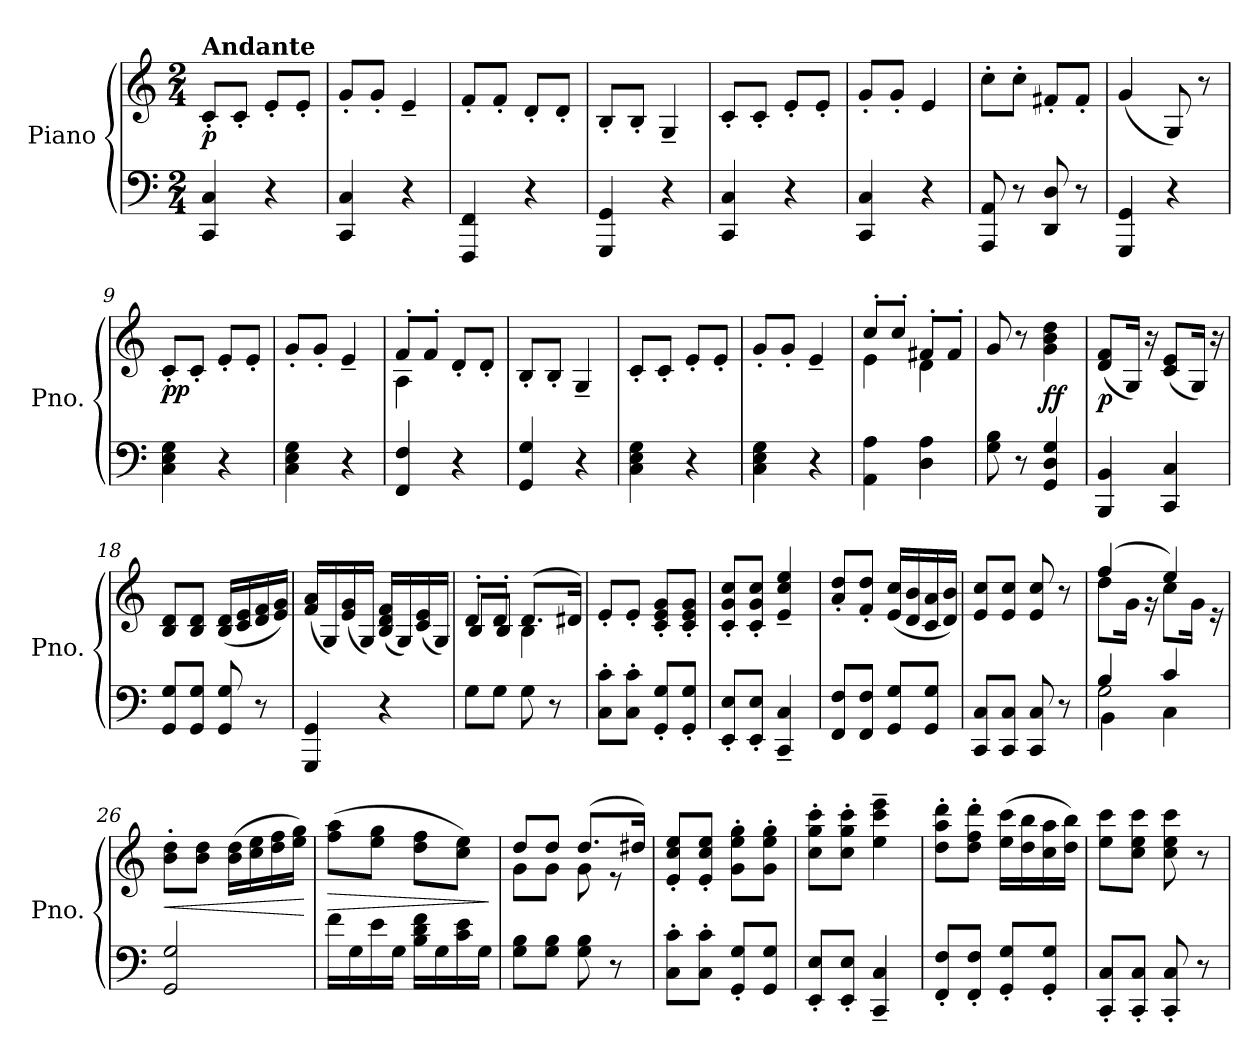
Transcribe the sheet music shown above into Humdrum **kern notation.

**kern	**kern	**dynam
*part1	*part1	*part1
*staff2	*staff1	*staff1/2
*I"Piano	*	*
*I'Pno.	*	*
*clefF4	*clefG2	*
*k[]	*k[]	*
*M2/4	*M2/4	*
=1	=1	=1
!	!LO:TX:a:B:t=Andante	!
!	!	!LO:DY:b
4CC/ 4C/	8c'/L	p
.	8c'/J	.
4r	8e'/L	.
.	8e'/J	.
=2	=2	=2
4CC/ 4C/	8g'/L	.
.	8g'/J	.
4r	4e~/	.
=3	=3	=3
4FFF/ 4FF/	8f'/L	.
.	8f'/J	.
4r	8d'/L	.
.	8d'/J	.
=4	=4	=4
4GGG/ 4GG/	8B'/L	.
.	8B'/J	.
4r	4G~/	.
=5	=5	=5
4CC/ 4C/	8c'/L	.
.	8c'/J	.
4r	8e'/L	.
.	8e'/J	.
=6	=6	=6
4CC/ 4C/	8g'/L	.
.	8g'/J	.
4r	4e/	.
!!LO:LB:g=z
=7	=7	=7
8AAA/ 8AA/	8cc'\L	.
8r	8cc'\J	.
8DD/ 8D/	8f#X'/L	.
8r	8f#'/J	.
=8	=8	=8
4GGG/ 4GG/	(<4g/	.
4r	8G/)	.
.	8r	.
=9	=9	=9
!	!	!LO:DY:b
4C\ 4E\ 4G\	8c'/L	pp
.	8c'/J	.
4r	8e'/L	.
.	8e'/J	.
=10	=10	=10
4C\ 4E\ 4G\	8g'/L	.
.	8g'/J	.
4r	4e~/	.
=11	=11	=11
*	*^	*
4FF/ 4F/	8f'/L	4A\	.
.	8f'/J	.	.
4r	8d'/L	4ryy	.
.	8d'/J	.	.
*	*v	*v	*
=12	=12	=12
4GG/ 4G/	8B'/L	.
.	8B'/J	.
4r	4G~/	.
!!LO:LB:g=z
=13	=13	=13
4C\ 4E\ 4G\	8c'/L	.
.	8c'/J	.
4r	8e'/L	.
.	8e'/J	.
=14	=14	=14
4C\ 4E\ 4G\	8g'/L	.
.	8g'/J	.
4r	4e~/	.
=15	=15	=15
*	*^	*
4AA\ 4A\	8cc'/L	4e\	.
.	8cc'/J	.	.
4D\ 4A\	8f#X'/L	4d\	.
.	8f#'/J	.	.
*	*v	*v	*
=16	=16	=16
8G\ 8B\	8g/	.
8r	8r	.
!	!	!LO:DY:b
4GG/ 4D/ 4G/	4g\ 4b\ 4dd\	ff
=17	=17	=17
!	!	!LO:DY:b
4BBB/ 4BB/	(<8d/ 8f/L	p
.	16G/Jk)	.
.	16r	.
4CC/ 4C/	(<8c/ 8e/L	.
.	16G/Jk)	.
.	16r	.
=18	=18	=18
8GG/ 8G/L	8B/ 8d/L	.
8GG/ 8G/J	8B/ 8d/J	.
8GG/ 8G/	(<16B/ 16d/LL	.
.	16c/ 16e/	.
8r	16d/ 16f/	.
.	16e/ 16g/JJ)	.
!!LO:LB:g=z
=19	=19	=19
4GGG/ 4GG/	(<16f/ 16a/LL	.
.	16G/)	.
.	(<16e/ 16g/	.
.	16G/JJ)	.
4r	(<16B/ 16d/ 16f/LL	.
.	16G/)	.
.	(<16c/ 16e/	.
.	16G/JJ)	.
=20	=20	=20
*	*^	*
8G\L	8d'/L	8B/L	.
8G\J	8d'/J	8B/J	.
8G\	(>8.d/L	4B\	.
8r	.	.	.
.	16d#X/Jk)	.	.
*	*v	*v	*
=21	=21	=21
8C\' 8c\'L	8e'/L	.
8C\' 8c\'J	8e'/J	.
8GG/' 8G/'L	8c/' 8e/' 8g/'L	.
8GG/' 8G/'J	8c/' 8e/' 8g/'J	.
=22	=22	=22
8EE/' 8E/'L	8c/' 8g/' 8cc/'L	.
8EE/' 8E/'J	8c/' 8g/' 8cc/'J	.
4CC/~ 4C/~	4e/~ 4cc/~ 4ee/~	.
=23	=23	=23
8FF/ 8F/L	8a/' 8dd/'L	.
8FF/ 8F/J	8f/' 8dd/'J	.
8GG/ 8G/L	(<16e/ 16cc/LL	.
.	16d/ 16b/	.
8GG/ 8G/J	16c/ 16a/	.
.	16d/ 16b/JJ)	.
=24	=24	=24
8CC/ 8C/L	8e/ 8cc/L	.
8CC/ 8C/J	8e/ 8cc/J	.
8CC/ 8C/	8e/ 8cc/	.
8r	8r	.
!!LO:LB:g=z
=25	=25	=25
*^	*^	*
*	*^	*	*	*
2G\	4BB\	4B/	(>4ff/	8dd\L	.
.	.	.	.	16g\Jk	.
.	.	.	.	16r	.
.	4C\	4c/	4ee/)	8cc\L	.
.	.	.	.	16g\Jk	.
.	.	.	.	16r	.
*v	*v	*v	*	*	*
=26	=26	=26	=26
!	!	!	!LO:HP:b
*	*v	*v	*
2GG/ 2G/	8b\' 8dd\'L	<
.	8b\ 8dd\J	.
.	(>16b\ 16dd\LL	.
.	16cc\ 16ee\	.
.	16dd\ 16ff\	.
.	16ee\ 16gg\JJ)	.
.	.	[
=27	=27	=27
!	!	!LO:HP:b
16f\LL	(>8ff\ 8aa\L	>
16G\	.	.
16e\	8ee\ 8gg\J	.
16G\JJ	.	.
16B\ 16d\ 16f\LL	8dd\ 8ff\L	.
16G\	.	.
16c\ 16e\	8cc\ 8ee\J)	.
16G\JJ	.	.
.	.	]
=28	=28	=28
*	*^	*
8G\ 8B\L	8dd/L	8g\L	.
8G\ 8B\J	8dd/J	8g\J	.
8G\ 8B\	(>8.dd/L	8g\	.
8r	.	8r	.
.	16dd#X/Jk)	.	.
*	*v	*v	*
=29	=29	=29
8C\' 8c\'L	8e/' 8cc/' 8ee/'L	.
8C\' 8c\'J	8e/' 8cc/' 8ee/'J	.
8GG/' 8G/'L	8g\' 8ee\' 8gg\'L	.
8GG/ 8G/J	8g\' 8ee\' 8gg\'J	.
=30	=30	=30
8EE/' 8E/'L	8cc\' 8gg\' 8ccc\'L	.
8EE/' 8E/'J	8cc\' 8gg\' 8ccc\'J	.
4CC/~ 4C/~	4ee\~ 4ccc\~ 4eee\~	.
!!LO:PB:g=z
=31	=31	=31
8FF/' 8F/'L	8dd\' 8aa\' 8ddd\'L	.
8FF/' 8F/'J	8dd\' 8ff\' 8ddd\'J	.
8GG/' 8G/'L	(>16ee\ 16ccc\LL	.
.	16dd\ 16bb\	.
8GG/' 8G/'J	16cc\ 16aa\	.
.	16dd\ 16bb\JJ)	.
=32	=32	=32
8CC/' 8C/'L	8ee\ 8ccc\L	.
8CC/' 8C/'J	8cc\ 8ee\ 8ccc\J	.
8CC/' 8C/'	8cc\ 8ee\ 8ccc\	.
8r	8r	.
=	=	=
*-	*-	*-
